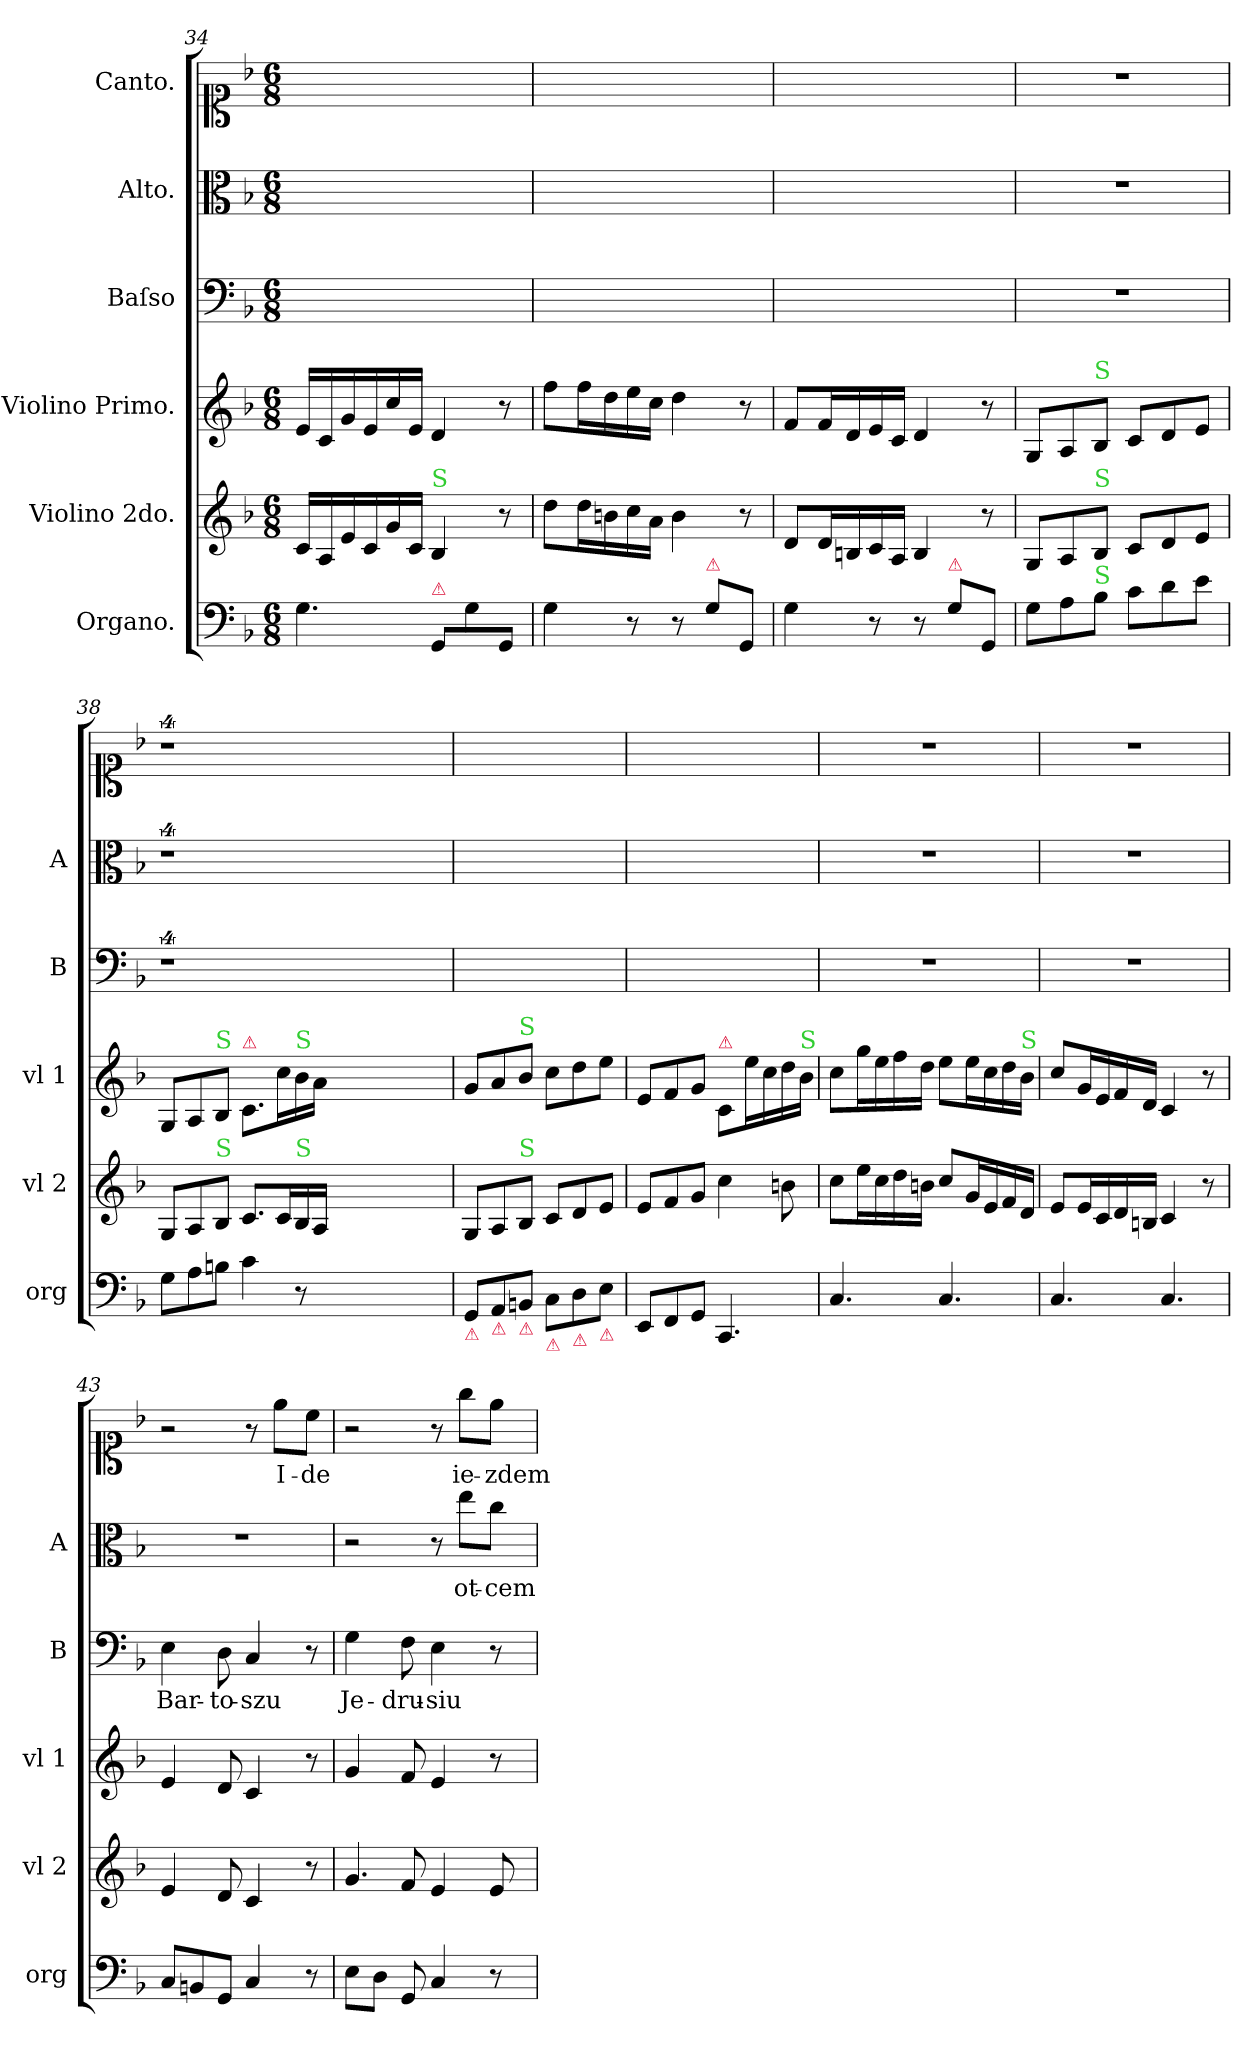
**kern	**kern	**kern	**kern	**text	**kern	**text	**kern	**text
*part6	*part5	*part4	*part3	*part3	*part2	*part2	*part1	*part1
*staff6	*staff5	*staff4	*staff3	*staff3	*staff2	*staff2	*staff1	*staff1
*I"Organo.	*I"Violino 2do.	*I"Violino Primo.	*I"Baſso	*	*I"Alto.	*	*I"Canto.	*
*I'org	*I'vl 2	*I'vl 1	*I'B	*	*I'A	*	*	*
*clefF4	*clefG2	*clefG2	*clefF4	*	*clefC3	*	*clefC1	*
*k[b-]	*k[b-]	*k[b-]	*k[b-]	*	*k[b-]	*	*k[b-]	*
*F:	*F:	*F:	*F:	*	*F:	*	*F:	*
*M6/8	*M6/8	*M6/8	*M6/8	*	*M6/8	*	*M6/8	*
=34	=34	=34	=34	=34	=34	=34	=34	=34
4.G\	16c/LL	16e/LL	2.ryy	.	2.ryy	.	2.ryy	.
.	16A/	16c/	.	.	.	.	.	.
.	16e/	16g/	.	.	.	.	.	.
.	16c/	16e/	.	.	.	.	.	.
.	16g/	16cc/	.	.	.	.	.	.
.	16c/JJ	16e/JJ	.	.	.	.	.	.
!	!LO:TX:a:color=limegreen:t=S	!	!	!	!	!	!	!
!LO:TX:a:color=crimson:t=⚠	!	!	!	!	!	!	!	!
8GG/L	4B-/	4d/	.	.	.	.	.	.
8G\	.	.	.	.	.	.	.	.
8GG/J	8r	8r	.	.	.	.	.	.
=35	=35	=35	=35	=35	=35	=35	=35	=35
4G\	8dd\L	8ff\L	2.ryy	.	2.ryy	.	2.ryy	.
.	16dd\L	16ff\L	.	.	.	.	.	.
.	16bn\	16dd\	.	.	.	.	.	.
8r	16cc\	16ee\	.	.	.	.	.	.
.	16a\JJ	16cc\JJ	.	.	.	.	.	.
8r	4b\	4dd\	.	.	.	.	.	.
!LO:TX:a:color=crimson:t=⚠	!	!	!	!	!	!	!	!
8G\L	.	.	.	.	.	.	.	.
8GG/J	8r	8r	.	.	.	.	.	.
=36	=36	=36	=36	=36	=36	=36	=36	=36
4G\	8d/L	8f/L	2.ryy	.	2.ryy	.	2.ryy	.
.	16d/L	16f/L	.	.	.	.	.	.
.	16Bn/	16d/	.	.	.	.	.	.
8r	16c/	16e/	.	.	.	.	.	.
.	16A/JJ	16c/JJ	.	.	.	.	.	.
8r	4B/	4d/	.	.	.	.	.	.
!LO:TX:a:color=crimson:t=⚠	!	!	!	!	!	!	!	!
8G\L	.	.	.	.	.	.	.	.
8GG/J	8r	8r	.	.	.	.	.	.
=37	=37	=37	=37	=37	=37	=37	=37	=37
8G\L	8G/L	8G/L	2.r	.	2.r	.	2.r	.
8A\	8A/	8A/	.	.	.	.	.	.
!	!	!LO:TX:a:color=limegreen:t=S	!	!	!	!	!	!
!	!LO:TX:a:color=limegreen:t=S	!	!	!	!	!	!	!
!LO:TX:a:color=limegreen:t=S	!	!	!	!	!	!	!	!
8B-\J	8B-/J	8B-/J	.	.	.	.	.	.
8c\L	8c/L	8c/L	.	.	.	.	.	.
8d\	8d/	8d/	.	.	.	.	.	.
8e\J	8e/J	8e/J	.	.	.	.	.	.
=38	=38	=38	=38	=38	=38	=38	=38	=38
8G\L	8G/L	8G/L	4%9r	.	4%9r	.	4%9r	.
8A\	8A/	8A/	.	.	.	.	.	.
!	!	!LO:TX:a:color=limegreen:t=S	!	!	!	!	!	!
!	!LO:TX:a:color=limegreen:t=S	!	!	!	!	!	!	!
8Bn\J	8B-/J	8B-/J	.	.	.	.	.	.
!	!	!LO:TX:a:color=crimson:t=⚠	!	!	!	!	!	!
4c\	8.c/L	8.c/L	.	.	.	.	.	.
.	16c/L	16cc\L	.	.	.	.	.	.
!	!	!LO:TX:a:color=limegreen:t=S	!	!	!	!	!	!
!	!LO:TX:a:color=limegreen:t=S	!	!	!	!	!	!	!
8r	16B-/	16b-\	.	.	.	.	.	.
.	16A/JJ	16a\JJ	.	.	.	.	.	.
1.ryy	1.ryy	1.ryy	.	.	.	.	.	.
=39	=39	=39	=39	=39	=39	=39	=39	=39
!LO:TX:b:color=crimson:t=⚠	!	!	!	!	!	!	!	!
8GG/L	8G/L	8g/L	2.ryy	.	2.ryy	.	2.ryy	.
!LO:TX:b:color=crimson:t=⚠	!	!	!	!	!	!	!	!
8AA/	8A/	8a/	.	.	.	.	.	.
!	!	!LO:TX:a:color=limegreen:t=S	!	!	!	!	!	!
!	!LO:TX:a:color=limegreen:t=S	!	!	!	!	!	!	!
!LO:TX:b:color=crimson:t=⚠	!	!	!	!	!	!	!	!
8BBn/J	8B-/J	8b-/J	.	.	.	.	.	.
!LO:TX:b:color=crimson:t=⚠	!	!	!	!	!	!	!	!
8C\L	8c/L	8cc\L	.	.	.	.	.	.
!LO:TX:b:color=crimson:t=⚠	!	!	!	!	!	!	!	!
8D\	8d/	8dd\	.	.	.	.	.	.
!LO:TX:b:color=crimson:t=⚠	!	!	!	!	!	!	!	!
8E\J	8e/J	8ee\J	.	.	.	.	.	.
=40	=40	=40	=40	=40	=40	=40	=40	=40
8EE/L	8e/L	8e/L	2.ryy	.	2.ryy	.	2.ryy	.
8FF/	8f/	8f/	.	.	.	.	.	.
8GG/J	8g/J	8g/J	.	.	.	.	.	.
!	!	!LO:TX:a:color=crimson:t=⚠	!	!	!	!	!	!
4.CC/	4cc\	8c/L	.	.	.	.	.	.
.	.	16ee\L	.	.	.	.	.	.
.	.	16cc\	.	.	.	.	.	.
.	8bn\	16dd\	.	.	.	.	.	.
!	!	!LO:TX:a:color=limegreen:t=S	!	!	!	!	!	!
.	.	16b-\JJ	.	.	.	.	.	.
=41	=41	=41	=41	=41	=41	=41	=41	=41
4.C/	8cc\L	8cc\L	2.r	.	2.r	.	2.r	.
.	16ee\L	16gg\L	.	.	.	.	.	.
.	16cc\	16ee\	.	.	.	.	.	.
.	16dd\	16ff\	.	.	.	.	.	.
.	16bn\JJ	16dd\JJ	.	.	.	.	.	.
4.C/	8cc/L	8ee\L	.	.	.	.	.	.
.	16g/L	16ee\L	.	.	.	.	.	.
.	16e/	16cc\	.	.	.	.	.	.
.	16f/	16dd\	.	.	.	.	.	.
!	!	!LO:TX:a:color=limegreen:t=S	!	!	!	!	!	!
.	16d/JJ	16b-\JJ	.	.	.	.	.	.
=42	=42	=42	=42	=42	=42	=42	=42	=42
4.C/	8e/L	8cc/L	2.r	.	2.r	.	2.r	.
.	16e/L	16g/L	.	.	.	.	.	.
.	16c/	16e/	.	.	.	.	.	.
.	16d/	16f/	.	.	.	.	.	.
.	16Bn/JJ	16d/JJ	.	.	.	.	.	.
4.C/	4c/	4c/	.	.	.	.	.	.
.	8r	8r	.	.	.	.	.	.
=43	=43	=43	=43	=43	=43	=43	=43	=43
!	!	!	!	!	!	!	!LO:N:vis=2	!
8C/L	4e/	4e/	4E\	Bar-	2.r	.	4.r	.
8BBn/	.	.	.	.	.	.	.	.
8GG/J	8d/	8d/	8D\	-to-	.	.	.	.
4C/	4c/	4c/	4C/	-szu	.	.	8r	.
.	.	.	.	.	.	.	8ee\L	I-
8r	8r	8r	8r	.	.	.	8cc\J	-de
=44	=44	=44	=44	=44	=44	=44	=44	=44
!	!LO:N:vis=4.	!	!	!	!LO:N:vis=2	!	!LO:N:vis=2	!
8E\L	4g/	4g/	4G\	Je-	4.r	.	4.r	.
8D\J	.	.	.	.	.	.	.	.
8GG/	8f/	8f/	8F\	-dru-	.	.	.	.
4C/	4e/	4e/	4E\	-siu	8r	.	8r	.
.	.	.	.	.	8ee\L	ot-	8gg\L	ie-
8r	8e/	8r	8r	.	8cc\J	-cem	8ee\J	-zdem
=	=	=	=	=	=	=	=	=
*-	*-	*-	*-	*-	*-	*-	*-	*-
